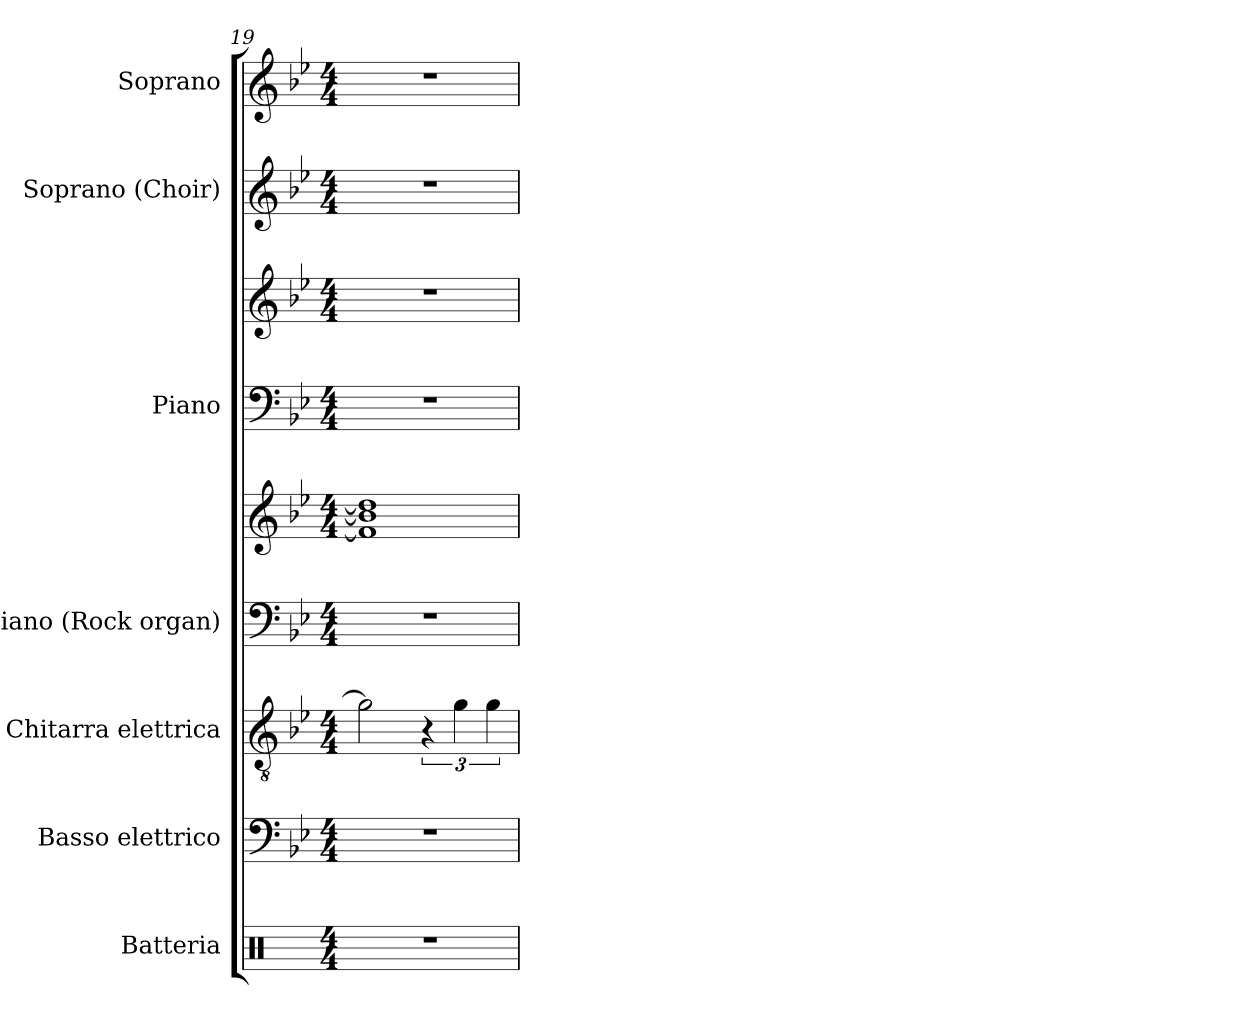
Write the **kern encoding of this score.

**kern	**kern	**kern	**kern	**kern	**kern	**kern	**kern	**kern
*part7	*part6	*part5	*part4	*part4	*part3	*part3	*part2	*part1
*staff9	*staff8	*staff7	*staff6	*staff5	*staff4	*staff3	*staff2	*staff1
*I"Batteria	*I"Basso elettrico	*I"Chitarra elettrica	*I"Piano (Rock organ)	*	*I"Piano	*	*I"Soprano (Choir)	*I"Soprano
*I'Batt.	*I'B. el.	*I'Chit. el.	*	*	*	*	*I'S.	*I'S.
*clefX	*clefF4	*clefGv2	*clefF4	*clefG2	*clefF4	*clefG2	*clefG2	*clefG2
*	*ITrd7c12	*	*	*	*	*	*	*
*k[]	*k[b-e-]	*k[b-e-]	*k[b-e-]	*k[b-e-]	*k[b-e-]	*k[b-e-]	*k[b-e-]	*k[b-e-]
*M4/4	*M4/4	*M4/4	*M4/4	*M4/4	*M4/4	*M4/4	*M4/4	*M4/4
=19	=19	=19	=19	=19	=19	=19	=19	=19
1r	1r	2g\]	1r	1f] 1b-] 1dd]	1r	1r	1r	1r
.	.	6r	.	.	.	.	.	.
.	.	6g\	.	.	.	.	.	.
.	.	6g\	.	.	.	.	.	.
=	=	=	=	=	=	=	=	=
*-	*-	*-	*-	*-	*-	*-	*-	*-
